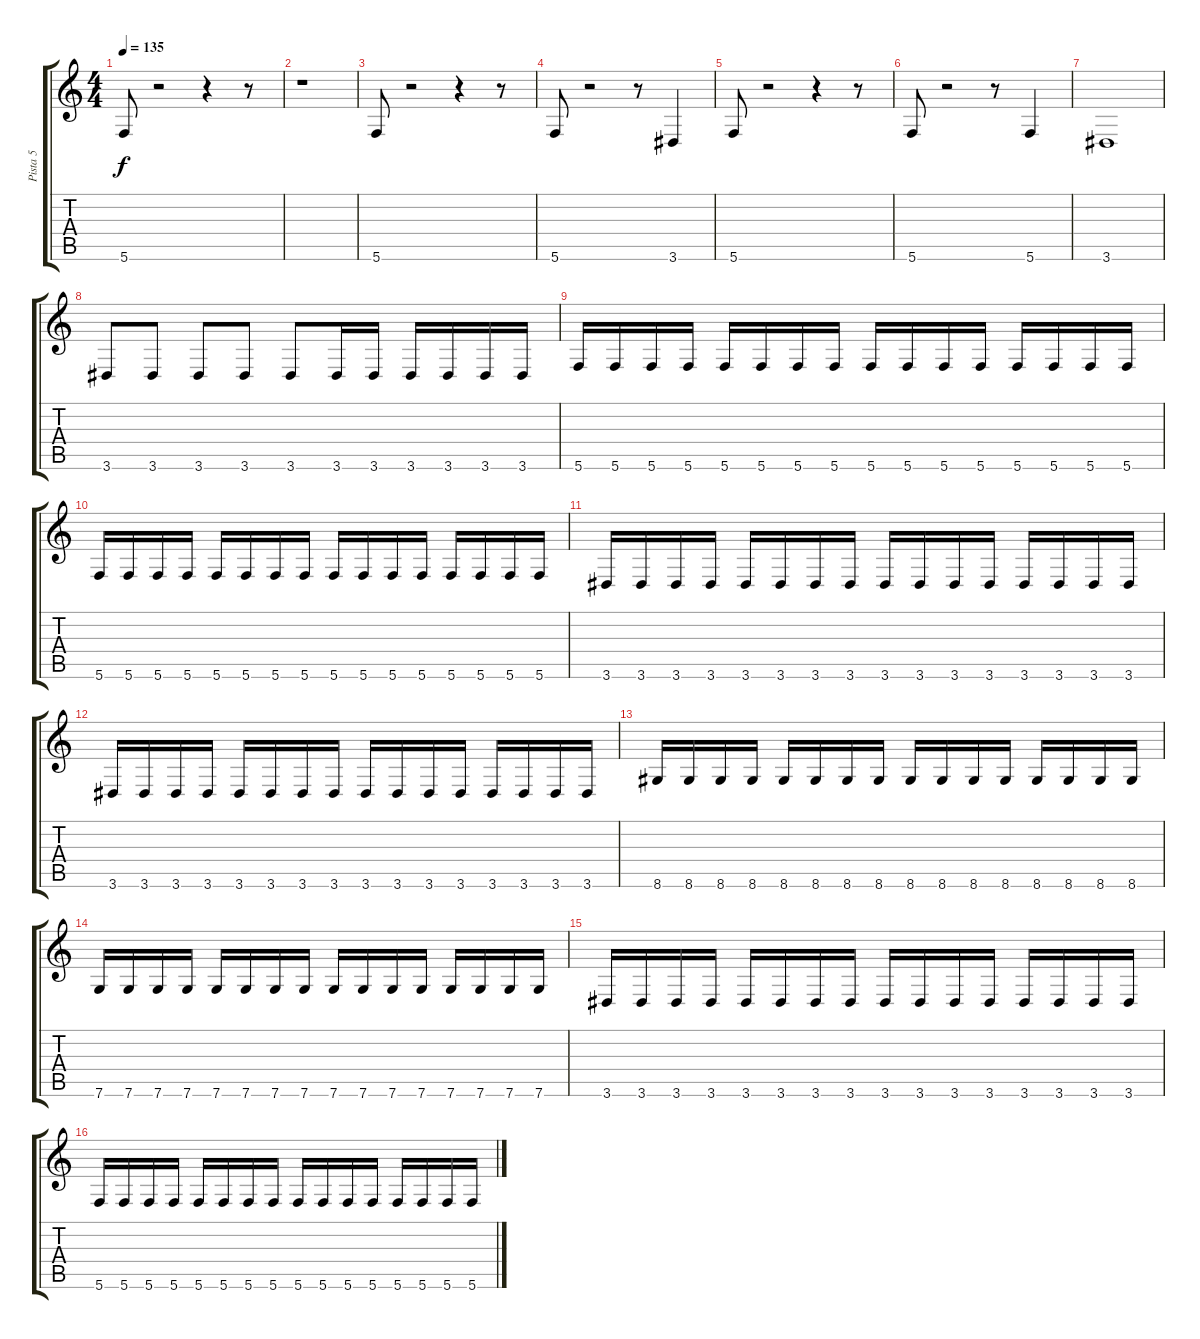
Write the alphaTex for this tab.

\track ("Pista 5" "Pista 5") {instrument electricbassfinger}
\staff {score tabs}
\tuning (D4 A3 F3 C3 G2 C2) {hide}
\ts (4 4)
\tempo 135
\clef g2
\ks c
5.6.8{dy f} r.2 r.4 r.8 |
r.1 |
5.6.8 r.2 r.4 r.8 |
5.6.8 r.2 r.8 3.6.4 |
5.6.8 r.2 r.4 r.8 |
5.6.8 r.2 r.8 5.6.4 |
3.6.1 |
3.6.8 3.6.8 3.6.8 3.6.8 3.6.8 3.6.16 3.6.16 3.6.16 3.6.16 3.6.16 3.6.16 |
5.6.16 5.6.16 5.6.16 5.6.16 5.6.16 5.6.16 5.6.16 5.6.16 5.6.16 5.6.16 5.6.16 5.6.16 5.6.16 5.6.16 5.6.16 5.6.16 |
5.6.16 5.6.16 5.6.16 5.6.16 5.6.16 5.6.16 5.6.16 5.6.16 5.6.16 5.6.16 5.6.16 5.6.16 5.6.16 5.6.16 5.6.16 5.6.16 |
3.6.16 3.6.16 3.6.16 3.6.16 3.6.16 3.6.16 3.6.16 3.6.16 3.6.16 3.6.16 3.6.16 3.6.16 3.6.16 3.6.16 3.6.16 3.6.16 |
3.6.16 3.6.16 3.6.16 3.6.16 3.6.16 3.6.16 3.6.16 3.6.16 3.6.16 3.6.16 3.6.16 3.6.16 3.6.16 3.6.16 3.6.16 3.6.16 |
8.6.16 8.6.16 8.6.16 8.6.16 8.6.16 8.6.16 8.6.16 8.6.16 8.6.16 8.6.16 8.6.16 8.6.16 8.6.16 8.6.16 8.6.16 8.6.16 |
7.6.16 7.6.16 7.6.16 7.6.16 7.6.16 7.6.16 7.6.16 7.6.16 7.6.16 7.6.16 7.6.16 7.6.16 7.6.16 7.6.16 7.6.16 7.6.16 |
3.6.16 3.6.16 3.6.16 3.6.16 3.6.16 3.6.16 3.6.16 3.6.16 3.6.16 3.6.16 3.6.16 3.6.16 3.6.16 3.6.16 3.6.16 3.6.16 |
5.6.16 5.6.16 5.6.16 5.6.16 5.6.16 5.6.16 5.6.16 5.6.16 5.6.16 5.6.16 5.6.16 5.6.16 5.6.16 5.6.16 5.6.16 5.6.16
